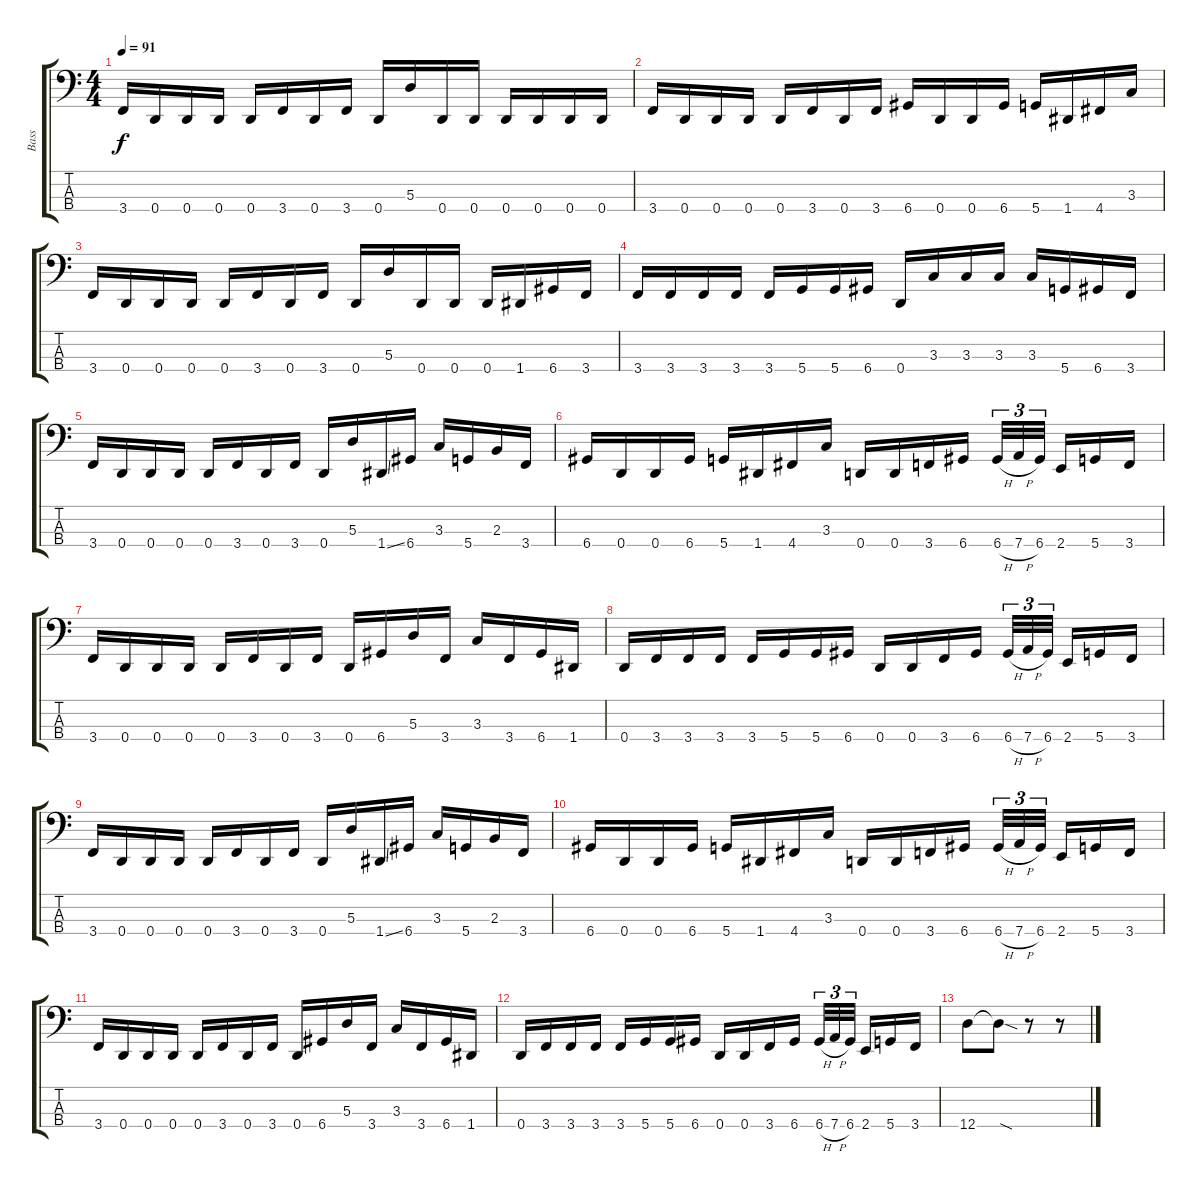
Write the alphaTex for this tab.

\track ("Bass" "Bass") {instrument electricbassfinger}
\staff {score tabs}
\tuning (G2 D2 A1 D1) {hide}
\ts (4 4)
\tempo 91
\clef f4
\ks c
3.4.16{dy f} 0.4.16 0.4.16 0.4.16 0.4.16 3.4.16 0.4.16 3.4.16 0.4.16 5.3.16 0.4.16 0.4.16 0.4.16 0.4.16 0.4.16 0.4.16 |
3.4.16 0.4.16 0.4.16 0.4.16 0.4.16 3.4.16 0.4.16 3.4.16 6.4.16 0.4.16 0.4.16 6.4.16 5.4.16 1.4.16 4.4.16 3.3.16 |
3.4.16 0.4.16 0.4.16 0.4.16 0.4.16 3.4.16 0.4.16 3.4.16 0.4.16 5.3.16 0.4.16 0.4.16 0.4.16 1.4.16 6.4.16 3.4.16 |
3.4.16 3.4.16 3.4.16 3.4.16 3.4.16 5.4.16 5.4.16 6.4.16 0.4.16 3.3.16 3.3.16 3.3.16 3.3.16 5.4.16 6.4.16 3.4.16 |
3.4.16 0.4.16 0.4.16 0.4.16 0.4.16 3.4.16 0.4.16 3.4.16 0.4.16 5.3.16 1.4{ss}.16 6.4.16 3.3.16 5.4.16 2.3.16 3.4.16 |
6.4.16 0.4.16 0.4.16 6.4.16 5.4.16 1.4.16 4.4.16 3.3.16 0.4.16 0.4.16 3.4.16 6.4.16 6.4{h}.32{tu (3 2)} 7.4{h}.32{tu (3 2)} 6.4.32{tu (3 2) beam splitsecondary} 2.4.16 5.4.16 3.4.16 |
3.4.16 0.4.16 0.4.16 0.4.16 0.4.16 3.4.16 0.4.16 3.4.16 0.4.16 6.4.16 5.3.16 3.4.16 3.3.16 3.4.16 6.4.16 1.4.16 |
0.4.16 3.4.16 3.4.16 3.4.16 3.4.16 5.4.16 5.4.16 6.4.16 0.4.16 0.4.16 3.4.16 6.4.16 6.4{h}.32{tu (3 2)} 7.4{h}.32{tu (3 2)} 6.4.32{tu (3 2) beam splitsecondary} 2.4.16 5.4.16 3.4.16 |
3.4.16 0.4.16 0.4.16 0.4.16 0.4.16 3.4.16 0.4.16 3.4.16 0.4.16 5.3.16 1.4{ss}.16 6.4.16 3.3.16 5.4.16 2.3.16 3.4.16 |
6.4.16 0.4.16 0.4.16 6.4.16 5.4.16 1.4.16 4.4.16 3.3.16 0.4.16 0.4.16 3.4.16 6.4.16 6.4{h}.32{tu (3 2)} 7.4{h}.32{tu (3 2)} 6.4.32{tu (3 2) beam splitsecondary} 2.4.16 5.4.16 3.4.16 |
3.4.16 0.4.16 0.4.16 0.4.16 0.4.16 3.4.16 0.4.16 3.4.16 0.4.16 6.4.16 5.3.16 3.4.16 3.3.16 3.4.16 6.4.16 1.4.16 |
0.4.16 3.4.16 3.4.16 3.4.16 3.4.16 5.4.16 5.4.16 6.4.16 0.4.16 0.4.16 3.4.16 6.4.16 6.4{h}.32{tu (3 2)} 7.4{h}.32{tu (3 2)} 6.4.32{tu (3 2) beam splitsecondary} 2.4.16 5.4.16 3.4.16 |
12.4.8 12.4{sod t}.8 r.8 r.8
